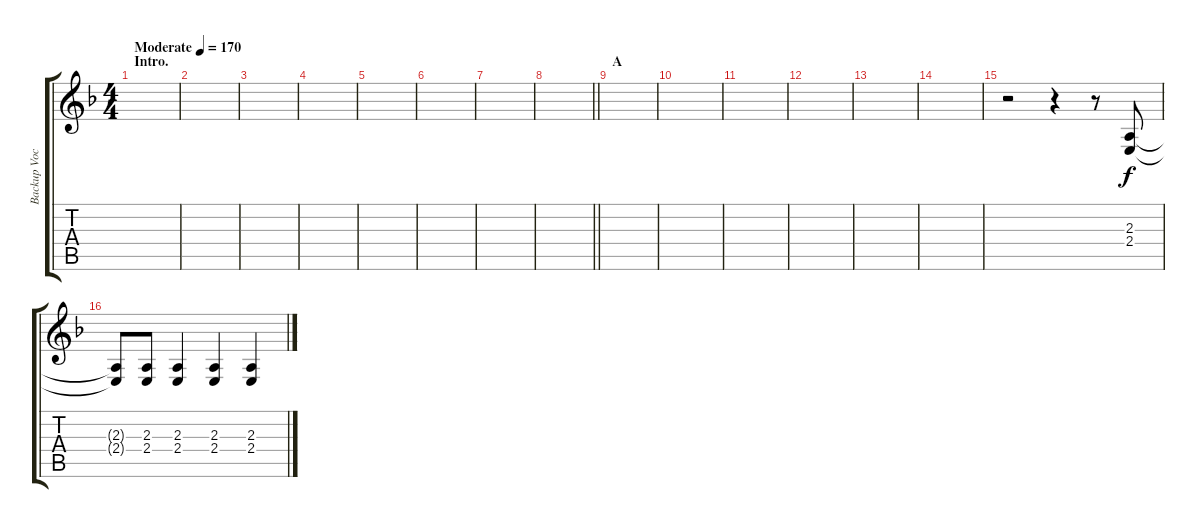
\track ("Backup Vocals" "Backup Voc") {instrument altosax}
\staff {score tabs}
\tuning (E4 B3 G3 D3 A2 E2) {hide}
\ts (4 4)
\section ("" "Intro.")
\tempo (170 "Moderate")
\clef g2
\ks f
|
|
|
|
|
|
|
\barLineRight lightlight
|
\section ("" "A")
|
|
|
|
|
|
r.2 r.4 r.8 (2.3 2.4).8 |
(2.3{t} 2.4{t}).8 (2.3 2.4).8 (2.3 2.4).4 (2.3 2.4).4 (2.3 2.4).4
